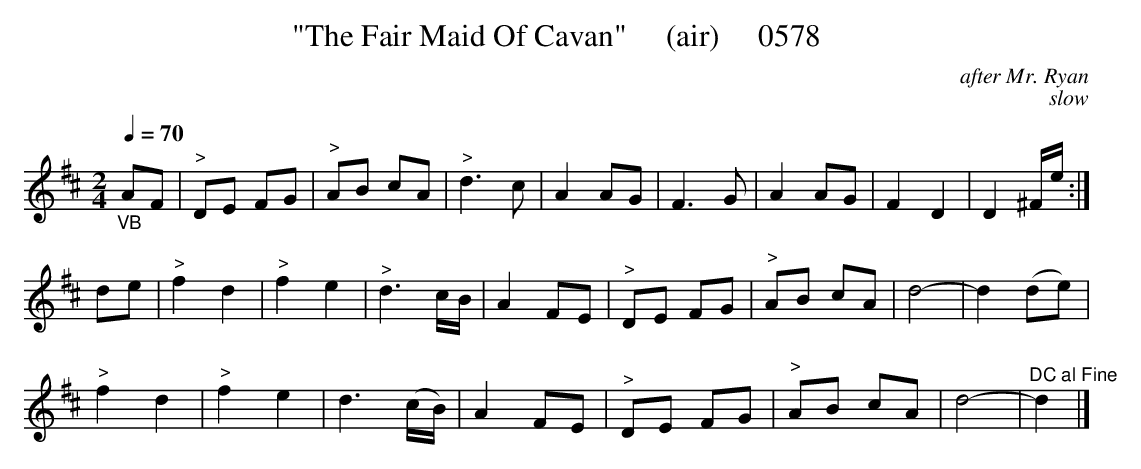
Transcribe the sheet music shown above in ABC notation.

X:1b
T:"The Fair Maid Of Cavan"     (air)     0578
C:after Mr. Ryan
C:slow
Q:1/4=70
BRENNAN June 2003 (HTTP://WWW.SOSYOURMOM.COM)
M:2/4
L:1/16
K:D
"_VB"A2F2|"^>"D2E2 F2G2|"^>"A2B2 c2A2|"^>"d6c2|A4A2G2|F6G2|A4A2G2|F4D4|D4”^Fine”:|
d2e2|"^>"f4d4|"^>"f4e4|"^>"d6cB|A4F2E2|"^>"D2E2 F2G2|"^>"A2B2 c2A2|d8-|d4(d2e2)|
"^>"f4d4|"^>"f4e4|d6(cB)|A4F2E2|"^>"D2E2 F2G2|"^>"A2B2 c2A2|d8-|"^DC al Fine"d4|]
